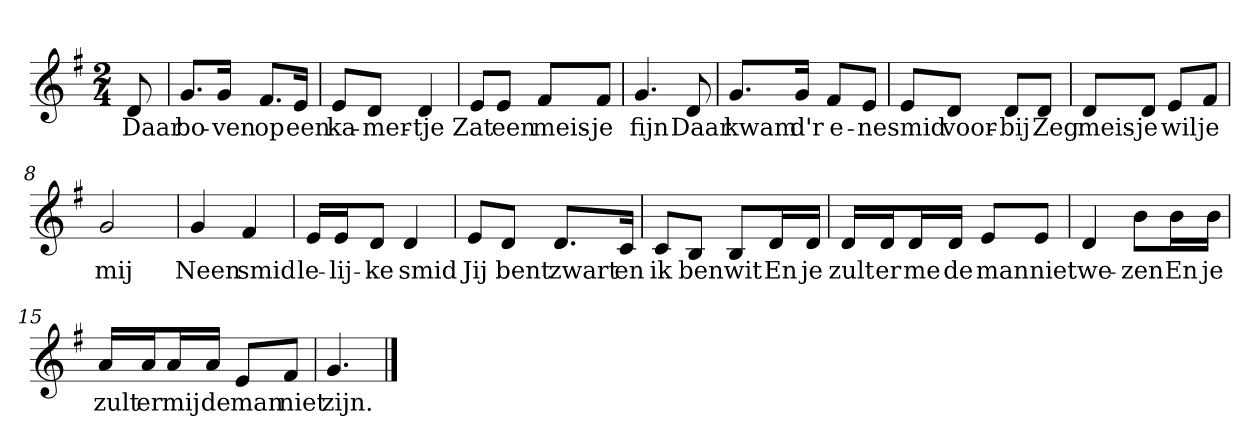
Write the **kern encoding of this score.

**kern	**text
*part1	*part1
*staff1	*staff1
*clefG2	*
*k[f#]	*
*G:	*
*M2/4	*
*MM120	*
=	=
8d	Daar
=1	=1
8.g/L	bo-
16g/Jk	-ven
8.f#/L	op
16e/Jk	een
=2	=2
8e/L	ka-
8d/J	-mer-
4d	-tje
=3	=3
8e/L	Zat
8e/J	een
8f#/L	meis-
8f#/J	-je
=4	=4
4.g	fijn
8d	Daar
=5	=5
8.g/L	kwam
16g/Jk	d'r
8f#/L	e-
8e/J	-ne
=6	=6
8e/L	smid
8d/J	voor-
8d/L	-bij
8d/J	Zeg
=7	=7
8d/L	meis-
8d/J	-je
8e/L	wil
8f#/J	je
=8	=8
2g	mij
=9	=9
4g	Neen
4f#	smid
=10	=10
16e/LL	le-
16e/J	-lij-
8d/J	-ke
4d	smid
=11	=11
8e/L	Jij
8d/J	bent
8.d/L	zwart
16c/Jk	en
=12	=12
8c/L	ik
8B/J	ben
8B/L	wit
16d/L	En
16d/JJ	je
=13	=13
16d/LL	zult
16d/J	er
16d/L	me
16d/JJ	de
8e/L	man
8e/J	niet
=14	=14
4d	we-
8b\L	-zen
16b\L	En
16b\JJ	je
=15	=15
16a/LL	zult
16a/J	er
16a/L	mij
16a/JJ	de
8e/L	man
8f#/J	niet
=16	=16
4.g	zijn.
==	==
*-	*-
